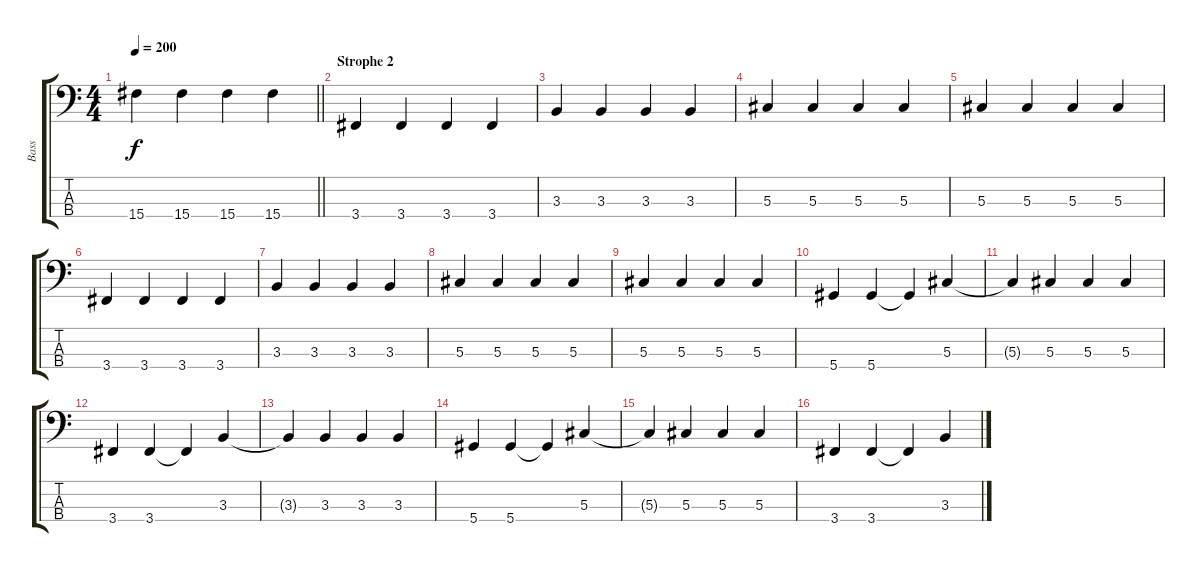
\track ("Bass" "Bass") {instrument electricbasspick}
\staff {score tabs}
\tuning (Gb2 Db2 Ab1 Eb1) {hide}
\ts (4 4)
\tempo 200
\clef f4
\barLineRight lightlight
\ks c
15.4.4{dy f} 15.4.4 15.4.4 15.4.4 |
\section ("" "Strophe 2")
3.4.4 3.4.4 3.4.4 3.4.4 |
3.3.4 3.3.4 3.3.4 3.3.4 |
5.3.4 5.3.4 5.3.4 5.3.4 |
5.3.4 5.3.4 5.3.4 5.3.4 |
3.4.4 3.4.4 3.4.4 3.4.4 |
3.3.4 3.3.4 3.3.4 3.3.4 |
5.3.4 5.3.4 5.3.4 5.3.4 |
5.3.4 5.3.4 5.3.4 5.3.4 |
5.4.4 5.4.4 5.4{t}.4 5.3.4 |
5.3{t}.4 5.3.4 5.3.4 5.3.4 |
3.4.4 3.4.4 3.4{t}.4 3.3.4 |
3.3{t}.4 3.3.4 3.3.4 3.3.4 |
5.4.4 5.4.4 5.4{t}.4 5.3.4 |
5.3{t}.4 5.3.4 5.3.4 5.3.4 |
3.4.4 3.4.4 3.4{t}.4 3.3.4
